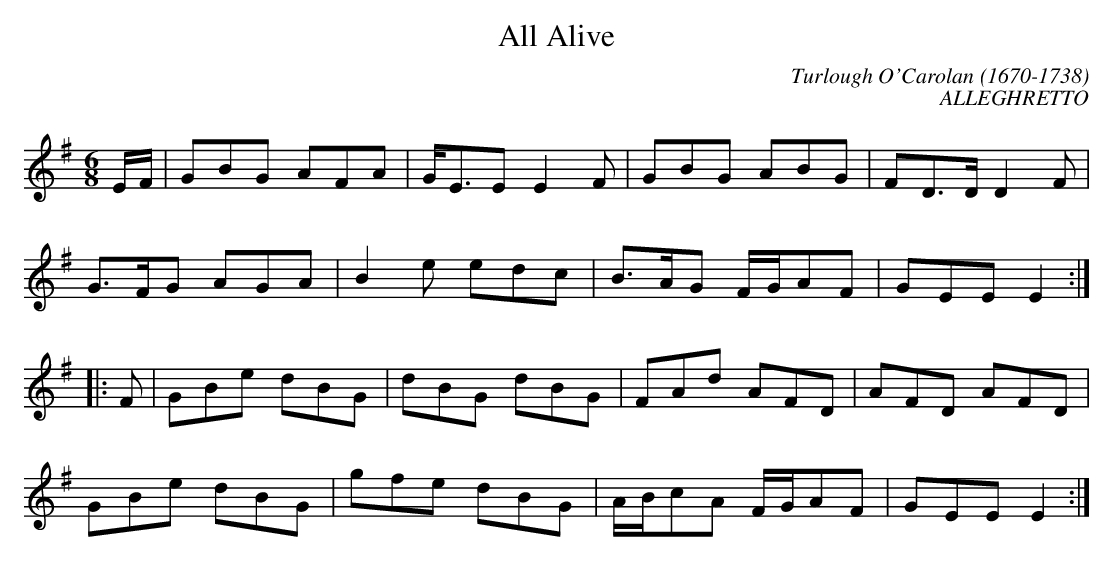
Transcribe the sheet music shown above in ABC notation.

X:1occ
T:All Alive
C:Turlough O'Carolan (1670-1738)
C:ALLEGHRETTO
M:6/8
L:1/8
K:G
E/2F/2|GBG AFA|G/2E3/2E E2F|GBG ABG|FD3/2D/2 D2F|
G3/2F/2G AGA|B2e edc|B3/2A/2G F/2G/2AF|GEE E2:|
|:F|GBe dBG|dBG dBG|FAd AFD|AFD AFD|
GBe dBG|gfe dBG|A/2B/2cA F/2G/2AF|GEE E2:|
